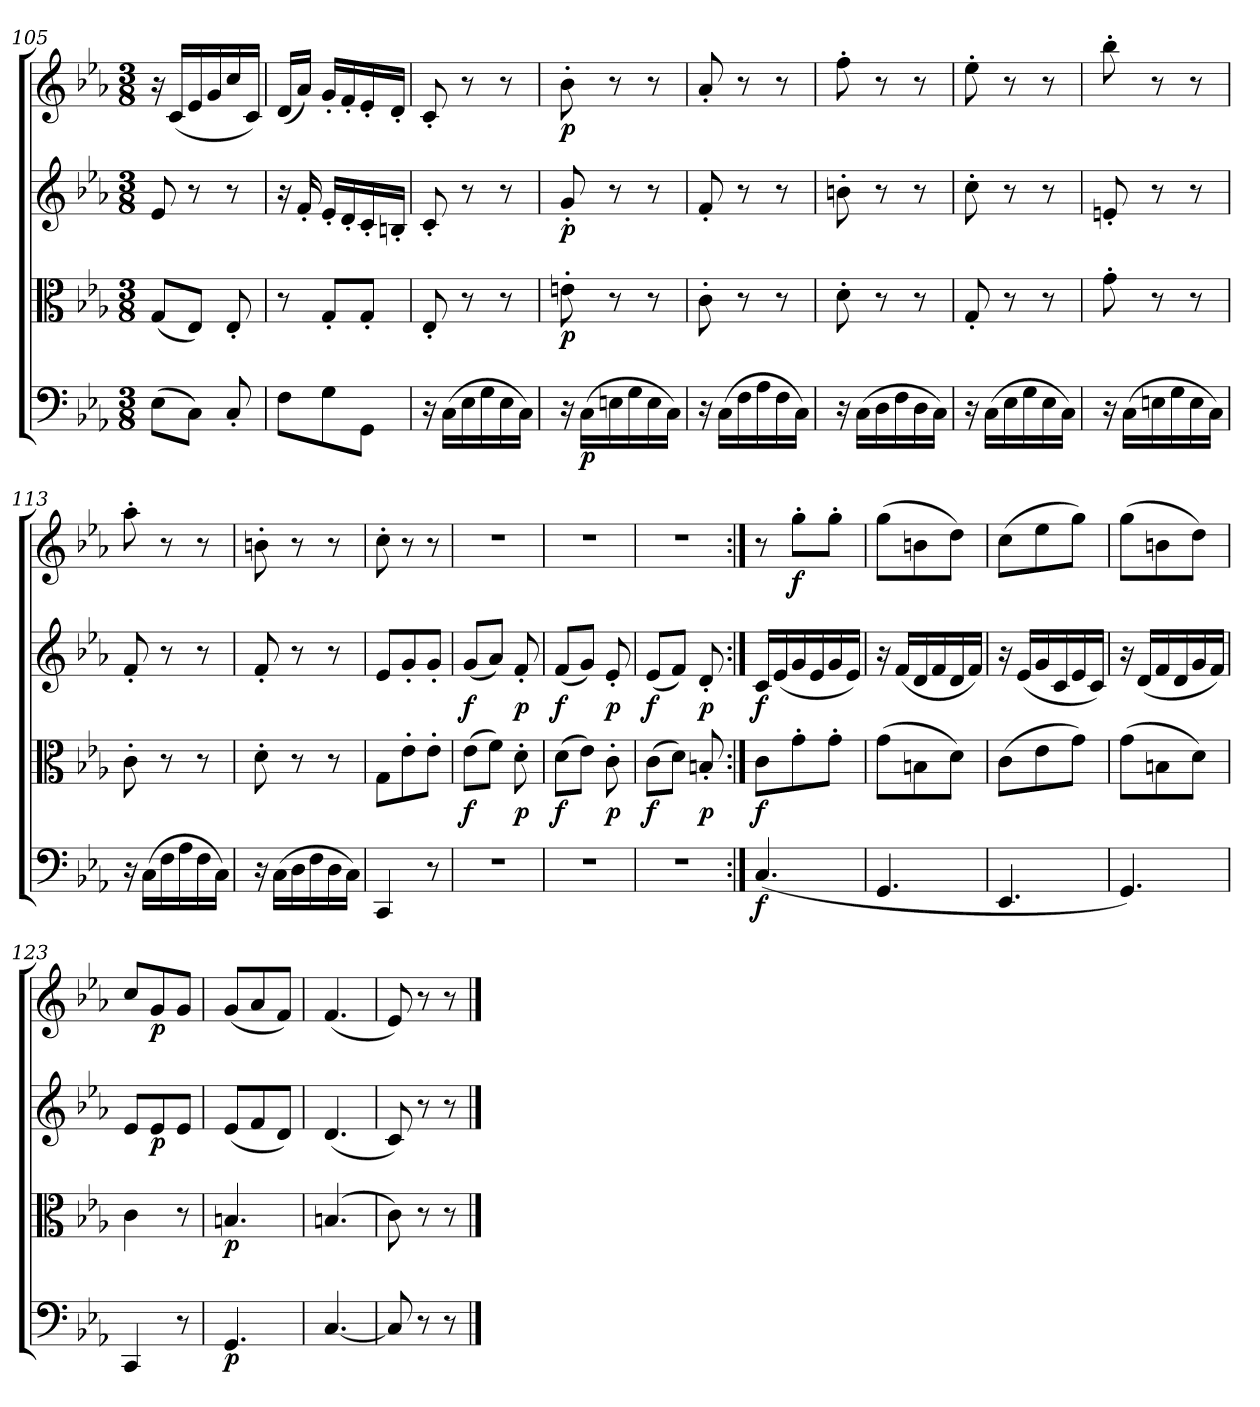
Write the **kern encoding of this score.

**kern	**dynam	**kern	**dynam	**kern	**dynam	**kern	**dynam
*part4	*part4	*part3	*part3	*part2	*part2	*part1	*part1
*staff4	*staff4	*staff3	*staff3	*staff2	*staff2	*staff1	*staff1
*clefF4	*	*clefC3	*	*clefG2	*	*clefG2	*
*k[b-e-a-]	*	*k[b-e-a-]	*	*k[b-e-a-]	*	*k[b-e-a-]	*
*c:	*	*c:	*	*c:	*	*c:	*
*M3/8	*	*M3/8	*	*M3/8	*	*M3/8	*
=105	=105	=105	=105	=105	=105	=105	=105
(8E-\L	.	(8G/L	.	8e-/	.	16r	.
.	.	.	.	.	.	(16c/LL	.
8C\J)	.	8E-/J)	.	8r	.	16e-/	.
.	.	.	.	.	.	16g/	.
8C'/	.	8E-'/	.	8r	.	16cc/	.
.	.	.	.	.	.	16c/JJ)	.
=106	=106	=106	=106	=106	=106	=106	=106
8F\L	.	8r	.	16r	.	(16d/LL	.
.	.	.	.	16f'/	.	16a-/JJ)	.
8G\	.	8G'/L	.	16e-'/LL	.	16g'/LL	.
.	.	.	.	16d'/	.	16f'/	.
8GG\J	.	8G'/J	.	16c'/	.	16e-'/	.
.	.	.	.	16Bn'/JJ	.	16d'/JJ	.
=107	=107	=107	=107	=107	=107	=107	=107
16r	.	8E-'/	.	8c'/	.	8c'/	.
(16C\LL	.	.	.	.	.	.	.
16E-\	.	8r	.	8r	.	8r	.
16G\	.	.	.	.	.	.	.
16E-\	.	8r	.	8r	.	8r	.
16C\JJ)	.	.	.	.	.	.	.
=108	=108	=108	=108	=108	=108	=108	=108
16r	.	8en'\	p	8g'/	p	8b-'\	p
(16C\LL	p	.	.	.	.	.	.
16En\	.	8r	.	8r	.	8r	.
16G\	.	.	.	.	.	.	.
16E\	.	8r	.	8r	.	8r	.
16C\JJ)	.	.	.	.	.	.	.
=109	=109	=109	=109	=109	=109	=109	=109
16r	.	8c'\	.	8f'/	.	8a-'/	.
(16C\LL	.	.	.	.	.	.	.
16F\	.	8r	.	8r	.	8r	.
16A-\	.	.	.	.	.	.	.
16F\	.	8r	.	8r	.	8r	.
16C\JJ)	.	.	.	.	.	.	.
=110	=110	=110	=110	=110	=110	=110	=110
16r	.	8d'\	.	8bn'\	.	8ff'\	.
(16C\LL	.	.	.	.	.	.	.
16D\	.	8r	.	8r	.	8r	.
16F\	.	.	.	.	.	.	.
16D\	.	8r	.	8r	.	8r	.
16C\JJ)	.	.	.	.	.	.	.
=111	=111	=111	=111	=111	=111	=111	=111
16r	.	8G'/	.	8cc'\	.	8ee-'\	.
(16C\LL	.	.	.	.	.	.	.
16E-\	.	8r	.	8r	.	8r	.
16G\	.	.	.	.	.	.	.
16E-\	.	8r	.	8r	.	8r	.
16C\JJ)	.	.	.	.	.	.	.
=112	=112	=112	=112	=112	=112	=112	=112
16r	.	8g'\	.	8en'/	.	8bb-'\	.
(16C\LL	.	.	.	.	.	.	.
16En\	.	8r	.	8r	.	8r	.
16G\	.	.	.	.	.	.	.
16E\	.	8r	.	8r	.	8r	.
16C\JJ)	.	.	.	.	.	.	.
=113	=113	=113	=113	=113	=113	=113	=113
16r	.	8c'\	.	8f'/	.	8aa-'\	.
(16C\LL	.	.	.	.	.	.	.
16F\	.	8r	.	8r	.	8r	.
16A-\	.	.	.	.	.	.	.
16F\	.	8r	.	8r	.	8r	.
16C\JJ)	.	.	.	.	.	.	.
=114	=114	=114	=114	=114	=114	=114	=114
16r	.	8d'\	.	8f'/	.	8bn'\	.
(16C\LL	.	.	.	.	.	.	.
16D\	.	8r	.	8r	.	8r	.
16F\	.	.	.	.	.	.	.
16D\	.	8r	.	8r	.	8r	.
16C\JJ)	.	.	.	.	.	.	.
=115	=115	=115	=115	=115	=115	=115	=115
4CC/	.	8G\L	.	8e-/L	.	8cc'\	.
.	.	8e-'\	.	8g'/	.	8r	.
8r	.	8e-'\J	.	8g'/J	.	8r	.
=116	=116	=116	=116	=116	=116	=116	=116
4.r	.	(8e-\L	f	(8g/L	f	4.r	.
.	.	8f\J)	.	8a-/J)	.	.	.
.	.	8d'\	p	8f'/	p	.	.
=117	=117	=117	=117	=117	=117	=117	=117
4.r	.	(8d\L	f	(8f/L	f	4.r	.
.	.	8e-\J)	.	8g/J)	.	.	.
.	.	8c'\	p	8e-'/	p	.	.
=118	=118	=118	=118	=118	=118	=118	=118
4.r	.	(8c\L	f	(8e-/L	f	4.r	.
.	.	8d\J)	.	8f/J)	.	.	.
.	.	8Bn'/	p	8d'/	p	.	.
=119:|!	=119:|!	=119:|!	=119:|!	=119:|!	=119:|!	=119:|!	=119:|!
(4.C/	f	8c\L	f	16c/LL	f	8r	.
.	.	.	.	(16e-/	.	.	.
.	.	8g'\	.	16g/	.	8gg'\L	f
.	.	.	.	16e-/	.	.	.
.	.	8g'\J	.	16g/	.	8gg'\J	.
.	.	.	.	16e-/JJ)	.	.	.
=120	=120	=120	=120	=120	=120	=120	=120
4.GG/	.	(8g\L	.	16r	.	(8gg\L	.
.	.	.	.	(16f/LL	.	.	.
.	.	8Bn\	.	16d/	.	8bn\	.
.	.	.	.	16f/	.	.	.
.	.	8d\J)	.	16d/	.	8dd\J)	.
.	.	.	.	16f/JJ)	.	.	.
=121	=121	=121	=121	=121	=121	=121	=121
4.EE-/	.	(8c\L	.	16r	.	(8cc\L	.
.	.	.	.	(16e-/LL	.	.	.
.	.	8e-\	.	16g/	.	8ee-\	.
.	.	.	.	16c/	.	.	.
.	.	8g\J)	.	16e-/	.	8gg\J)	.
.	.	.	.	16c/JJ)	.	.	.
=122	=122	=122	=122	=122	=122	=122	=122
4.GG/)	.	(8g\L	.	16r	.	(8gg\L	.
.	.	.	.	(16d/LL	.	.	.
.	.	8Bn\	.	16f/	.	8bn\	.
.	.	.	.	16d/	.	.	.
.	.	8d\J)	.	16g/	.	8dd\J)	.
.	.	.	.	16f/JJ)	.	.	.
=123	=123	=123	=123	=123	=123	=123	=123
4CC/	.	4c\	.	8e-/L	.	8cc/L	.
.	.	.	.	8e-/	p	8g/	p
8r	.	8r	.	8e-/J	.	8g/J	.
=124	=124	=124	=124	=124	=124	=124	=124
4.GG/	p	4.Bn/	p	(8e-/L	.	(8g/L	.
.	.	.	.	8f/	.	8a-/	.
.	.	.	.	8d/J)	.	8f/J)	.
=125	=125	=125	=125	=125	=125	=125	=125
[4.C/	.	(4.Bn/	.	(4.d/	.	(4.f/	.
=126	=126	=126	=126	=126	=126	=126	=126
8C/]	.	8c\)	.	8c/)	.	8e-/)	.
8r	.	8r	.	8r	.	8r	.
8r	.	8r	.	8r	.	8r	.
==	==	==	==	==	==	==	==
*-	*-	*-	*-	*-	*-	*-	*-
